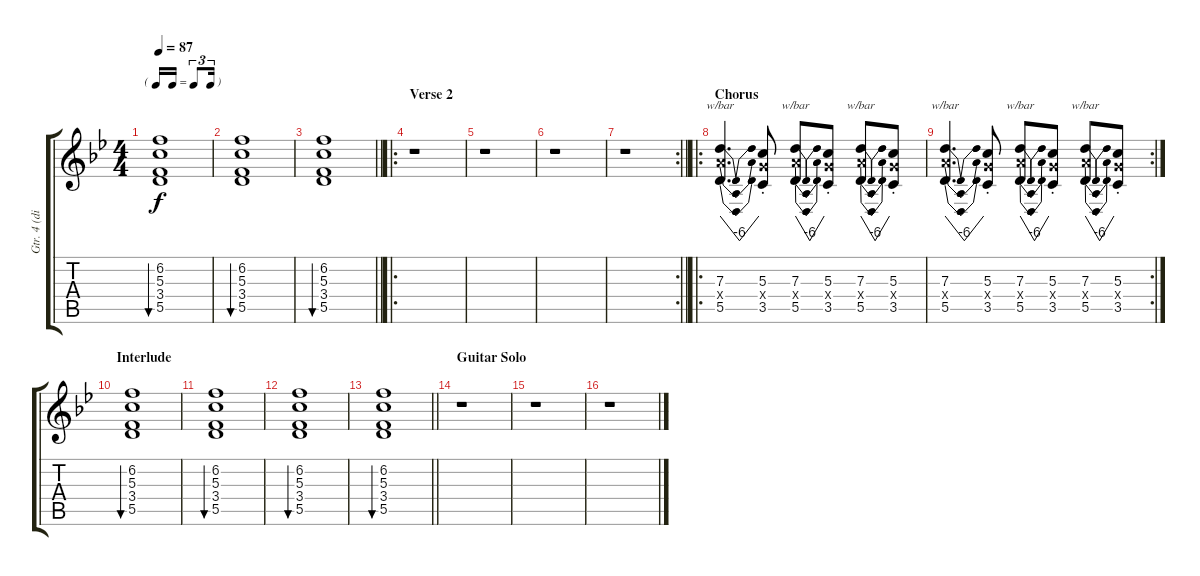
\track ("Gtr. 4 (dist.)" "Gtr. 4 (di") {instrument overdrivenguitar}
\staff {score tabs}
\tuning (E4 B3 G3 D3 A2 D2) {hide}
\ts (4 4)
\tf triplet16th
\tempo 87
\clef g2
\ks bb
(6.2 5.3 3.4 5.5).1{bu 30 dy f} |
(6.2 5.3 3.4 5.5).1{bu 30} |
\barLineRight lightlight
(6.2 5.3 3.4 5.5).1{bu 30} |
\ro
\section ("" "Verse 2")
r.1 |
r.1 |
r.1 |
\rc 2
\barLineRight lightlight
r.1 |
\ro
\section ("" "Chorus")
(7.3 7.4{x} 5.5).4{d tbe (dip default 0 0 30 -24 60 0)} (5.3{st} 5.4{st x} 3.5{st}).8 (7.3 7.4{x} 5.5).8{tbe (dip default 0 0 30 -24 60 0)} (5.3{st} 5.4{st x} 3.5{st}).8 (7.3 7.4{x} 5.5).8{tbe (dip default 0 0 30 -24 60 0)} (5.3{st} 5.4{st x} 3.5{st}).8 |
\rc 2
(7.3 7.4{x} 5.5).4{d tbe (dip default 0 0 30 -24 60 0)} (5.3{st} 5.4{st x} 3.5{st}).8 (7.3 7.4{x} 5.5).8{tbe (dip default 0 0 30 -24 60 0)} (5.3{st} 5.4{st x} 3.5{st}).8 (7.3 7.4{x} 5.5).8{tbe (dip default 0 0 30 -24 60 0)} (5.3{st} 5.4{st x} 3.5{st}).8 |
\section ("" "Interlude")
(6.2 5.3 3.4 5.5).1{bu 30} |
(6.2 5.3 3.4 5.5).1{bu 30} |
(6.2 5.3 3.4 5.5).1{bu 30} |
\barLineRight lightlight
(6.2 5.3 3.4 5.5).1{bu 30} |
\section ("" "Guitar Solo")
r.1 |
r.1 |
r.1
